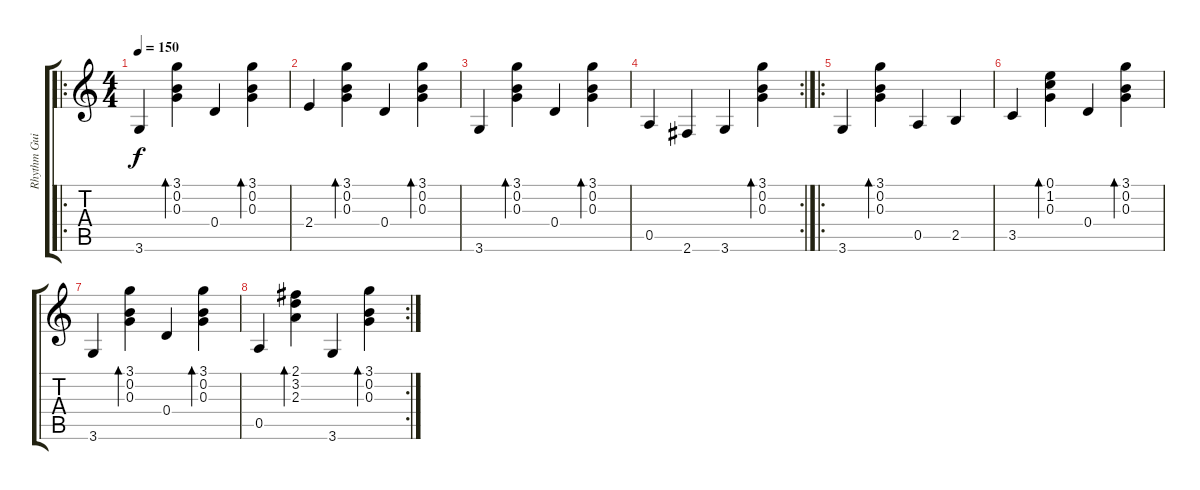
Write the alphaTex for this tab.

\track ("Rhythm Guitar" "Rhythm Gui") {instrument acousticguitarnylon}
\staff {score tabs}
\tuning (E4 B3 G3 D3 A2 E2) {hide}
\ro
\ts (4 4)
\tempo 150
\clef g2
\ks c
3.6.4{dy f instrument acousticguitarnylon} (3.1 0.2 0.3).4{bd 120} 0.4.4 (3.1 0.2 0.3).4{bd 60} |
2.4.4 (3.1 0.2 0.3).4{bd 120} 0.4.4 (3.1 0.2 0.3).4{bd 60} |
3.6.4 (3.1 0.2 0.3).4{bd 120} 0.4.4 (3.1 0.2 0.3).4{bd 60} |
\rc 2
0.5.4 2.6.4 3.6.4 (3.1 0.2 0.3).4{bd 60} |
\ro
3.6.4 (3.1 0.2 0.3).4{bd 120} 0.5.4 2.5.4 |
3.5.4 (0.1 1.2 0.3).4{bd 120} 0.4.4 (3.1 0.2 0.3).4{bd 60} |
3.6.4 (3.1 0.2 0.3).4{bd 120} 0.4.4 (3.1 0.2 0.3).4{bd 60} |
\rc 2
0.5.4 (2.1 3.2 2.3).4{bd 120} 3.6.4 (3.1 0.2 0.3).4{bd 60}
